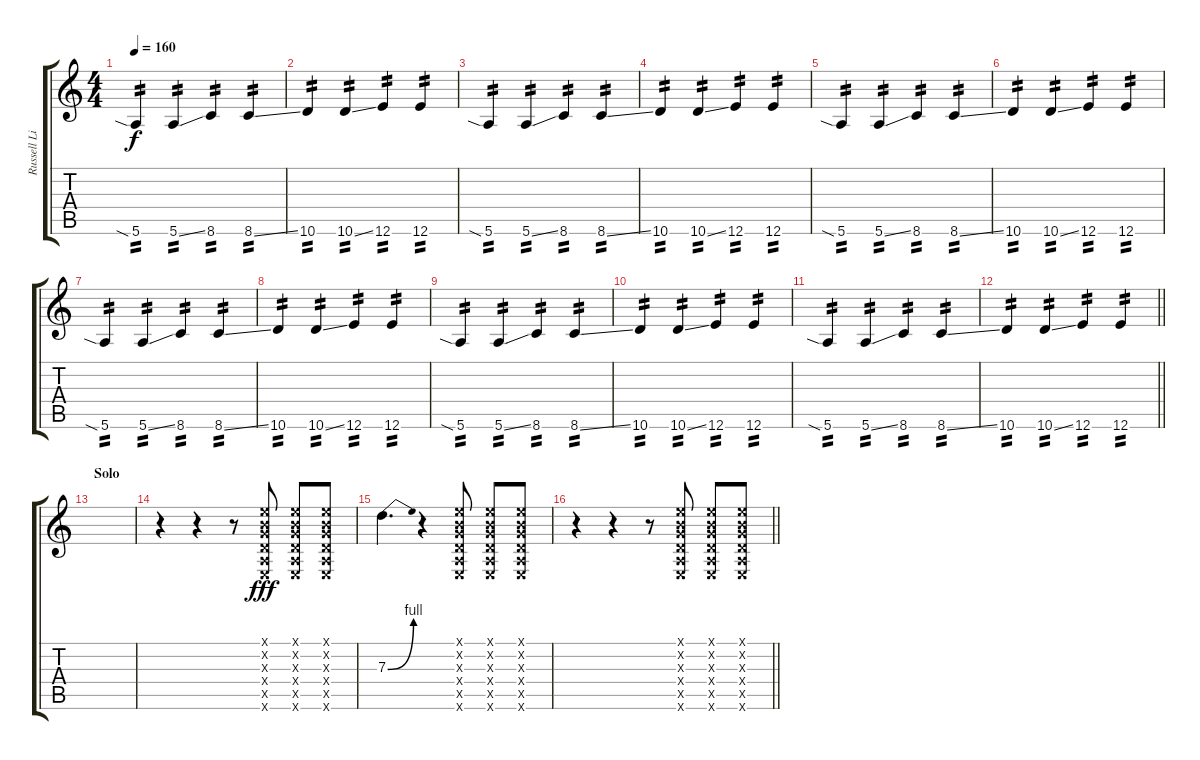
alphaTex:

\track ("Russell Lissack - Guitar" "Russell Li") {instrument distortionguitar}
\staff {score tabs}
\tuning (E4 B3 G3 D3 A2 E2) {hide}
\ts (4 4)
\tempo 160
\clef g2
\ks c
5.6{sia}.4{tp 2 dy f} 5.6{ss}.4{tp 2} 8.6.4{tp 2} 8.6{ss}.4{tp 2} |
10.6.4{tp 2} 10.6{ss}.4{tp 2} 12.6.4{tp 2} 12.6.4{tp 2} |
5.6{sia}.4{tp 2} 5.6{ss}.4{tp 2} 8.6.4{tp 2} 8.6{ss}.4{tp 2} |
10.6.4{tp 2} 10.6{ss}.4{tp 2} 12.6.4{tp 2} 12.6.4{tp 2} |
5.6{sia}.4{tp 2} 5.6{ss}.4{tp 2} 8.6.4{tp 2} 8.6{ss}.4{tp 2} |
10.6.4{tp 2} 10.6{ss}.4{tp 2} 12.6.4{tp 2} 12.6.4{tp 2} |
5.6{sia}.4{tp 2} 5.6{ss}.4{tp 2} 8.6.4{tp 2} 8.6{ss}.4{tp 2} |
10.6.4{tp 2} 10.6{ss}.4{tp 2} 12.6.4{tp 2} 12.6.4{tp 2} |
5.6{sia}.4{tp 2} 5.6{ss}.4{tp 2} 8.6.4{tp 2} 8.6{ss}.4{tp 2} |
10.6.4{tp 2} 10.6{ss}.4{tp 2} 12.6.4{tp 2} 12.6.4{tp 2} |
5.6{sia}.4{tp 2} 5.6{ss}.4{tp 2} 8.6.4{tp 2} 8.6{ss}.4{tp 2} |
\barLineRight lightlight
10.6.4{tp 2} 10.6{ss}.4{tp 2} 12.6.4{tp 2} 12.6.4{tp 2} |
\section ("" "Solo")
|
r.4 r.4 r.8 (0.1{x} 0.2{x} 0.3{x} 0.4{x} 0.5{x} 0.6{x}).8{dy fff} (0.1{x} 0.2{x} 0.3{x} 0.4{x} 0.5{x} 0.6{x}).8 (0.1{x} 0.2{x} 0.3{x} 0.4{x} 0.5{x} 0.6{x}).8 |
7.3{be (bend 0 0 60 4)}.4{d} r.4 (0.1{x} 0.2{x} 0.3{x} 0.4{x} 0.5{x} 0.6{x}).8 (0.1{x} 0.2{x} 0.3{x} 0.4{x} 0.5{x} 0.6{x}).8 (0.1{x} 0.2{x} 0.3{x} 0.4{x} 0.5{x} 0.6{x}).8 |
\barLineRight lightlight
r.4 r.4 r.8 (0.1{x} 0.2{x} 0.3{x} 0.4{x} 0.5{x} 0.6{x}).8 (0.1{x} 0.2{x} 0.3{x} 0.4{x} 0.5{x} 0.6{x}).8 (0.1{x} 0.2{x} 0.3{x} 0.4{x} 0.5{x} 0.6{x}).8
